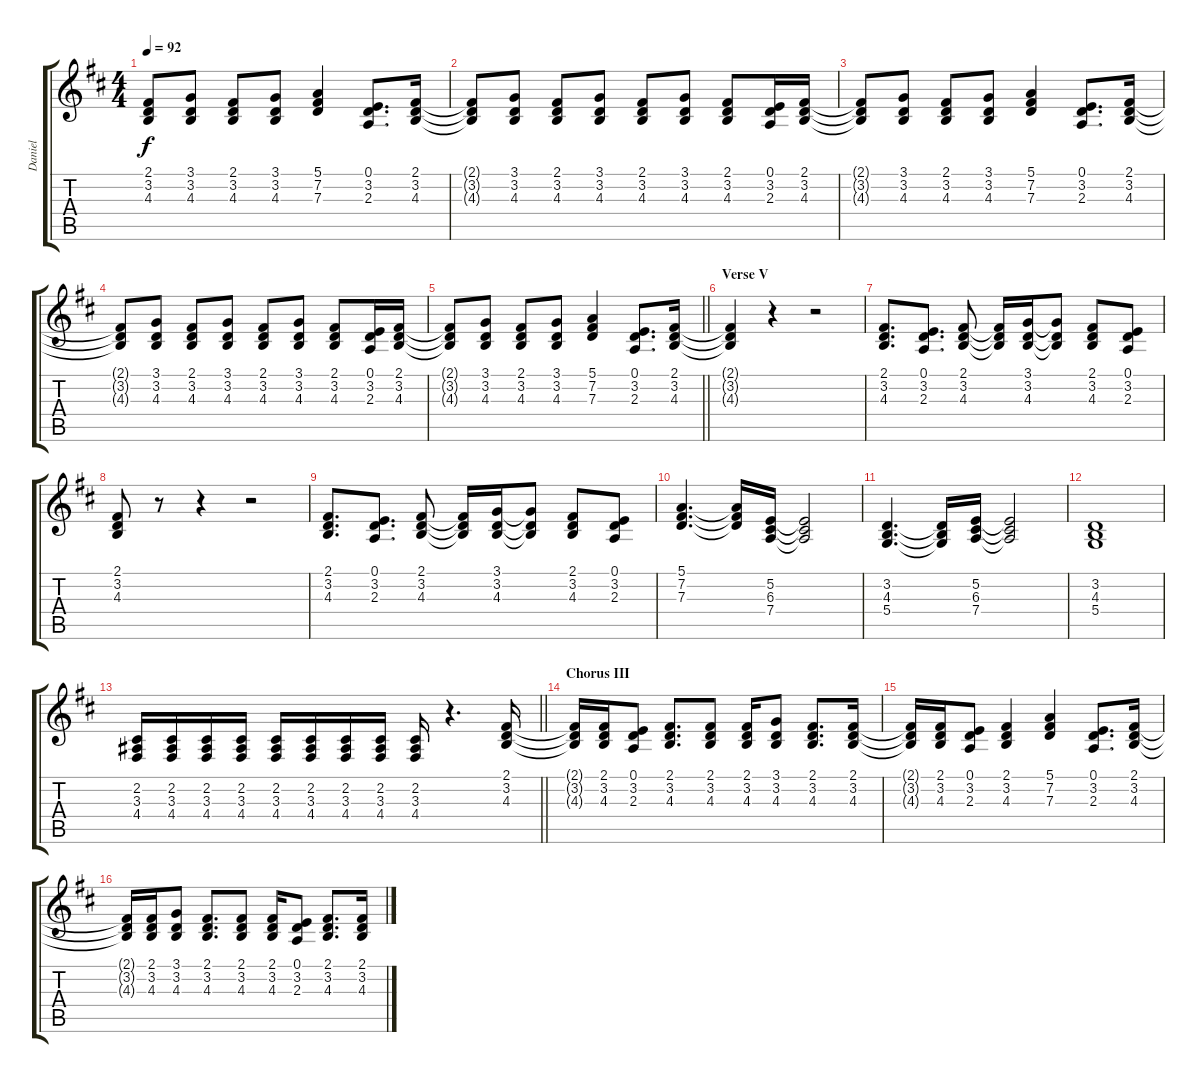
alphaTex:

\track ("Daniel" "Daniel") {instrument lead2sawtooth}
\staff {score tabs}
\tuning (E4 B3 G3 D3 A2 E2) {hide}
\ts (4 4)
\tempo 92
\clef g2
\ks bminor
(2.1{t} 3.2{t} 4.3{t}).8{dy f} (3.1 3.2 4.3).8 (2.1 3.2 4.3).8 (3.1 3.2 4.3).8 (5.1 7.2 7.3).4 (0.1 3.2 2.3).8{d} (2.1 3.2 4.3).16 |
(2.1{t} 3.2{t} 4.3{t}).8 (3.1 3.2 4.3).8 (2.1 3.2 4.3).8 (3.1 3.2 4.3).8 (2.1 3.2 4.3).8 (3.1 3.2 4.3).8 (2.1 3.2 4.3).8 (0.1 3.2 2.3).16 (2.1 3.2 4.3).16 |
(2.1{t} 3.2{t} 4.3{t}).8 (3.1 3.2 4.3).8 (2.1 3.2 4.3).8 (3.1 3.2 4.3).8 (5.1 7.2 7.3).4 (0.1 3.2 2.3).8{d} (2.1 3.2 4.3).16 |
(2.1{t} 3.2{t} 4.3{t}).8 (3.1 3.2 4.3).8 (2.1 3.2 4.3).8 (3.1 3.2 4.3).8 (2.1 3.2 4.3).8 (3.1 3.2 4.3).8 (2.1 3.2 4.3).8 (0.1 3.2 2.3).16 (2.1 3.2 4.3).16 |
\barLineRight lightlight
(2.1{t} 3.2{t} 4.3{t}).8 (3.1 3.2 4.3).8 (2.1 3.2 4.3).8 (3.1 3.2 4.3).8 (5.1 7.2 7.3).4 (0.1 3.2 2.3).8{d} (2.1 3.2 4.3).16 |
\section ("" "Verse V")
(2.1{t} 3.2{t} 4.3{t}).4 r.4 r.2 |
(2.1 3.2 4.3).8{d} (0.1 3.2 2.3).8{d} (2.1 3.2 4.3).8 (2.1{t} 3.2{t} 4.3{t}).16 (3.1 3.2 4.3).16 (3.1{t} 3.2{t} 4.3{t}).8 (2.1 3.2 4.3).8 (0.1 3.2 2.3).8 |
(2.1 3.2 4.3).8 r.8 r.4 r.2 |
(2.1 3.2 4.3).8{d} (0.1 3.2 2.3).8{d} (2.1 3.2 4.3).8 (2.1{t} 3.2{t} 4.3{t}).16 (3.1 3.2 4.3).16 (3.1{t} 3.2{t} 4.3{t}).8 (2.1 3.2 4.3).8 (0.1 3.2 2.3).8 |
(5.1 7.2 7.3).4{d} (5.1{t} 7.2{t} 7.3{t}).16 (5.2 6.3 7.4).16 (5.2{t} 6.3{t} 7.4{t}).2 |
(3.2 4.3 5.4).4{d} (3.2{t} 4.3{t} 5.4{t}).16 (5.2 6.3 7.4).16 (5.2{t} 6.3{t} 7.4{t}).2 |
(3.2 4.3 5.4).1 |
\barLineRight lightlight
(2.2 3.3 4.4).16 (2.2 3.3 4.4).16 (2.2 3.3 4.4).16 (2.2 3.3 4.4).16 (2.2 3.3 4.4).16 (2.2 3.3 4.4).16 (2.2 3.3 4.4).16 (2.2 3.3 4.4).16 (2.2 3.3 4.4).16 r.4{d} (2.1 3.2 4.3).16 |
\section ("" "Chorus III")
(2.1{t} 3.2{t} 4.3{t}).16 (2.1 3.2 4.3).16 (0.1 3.2 2.3).8 (2.1 3.2 4.3).8{d} (2.1 3.2 4.3).8 (2.1 3.2 4.3).16 (3.1 3.2 4.3).8 (2.1 3.2 4.3).8{d} (2.1 3.2 4.3).16 |
(2.1{t} 3.2{t} 4.3{t}).16 (2.1 3.2 4.3).16 (0.1 3.2 2.3).8 (2.1 3.2 4.3).4 (5.1 7.2 7.3).4 (0.1 3.2 2.3).8{d} (2.1 3.2 4.3).16 |
(2.1{t} 3.2{t} 4.3{t}).16 (2.1 3.2 4.3).16 (3.1 3.2 4.3).8 (2.1 3.2 4.3).8{d} (2.1 3.2 4.3).8 (2.1 3.2 4.3).16 (0.1 3.2 2.3).8 (2.1 3.2 4.3).8{d} (2.1 3.2 4.3).16
